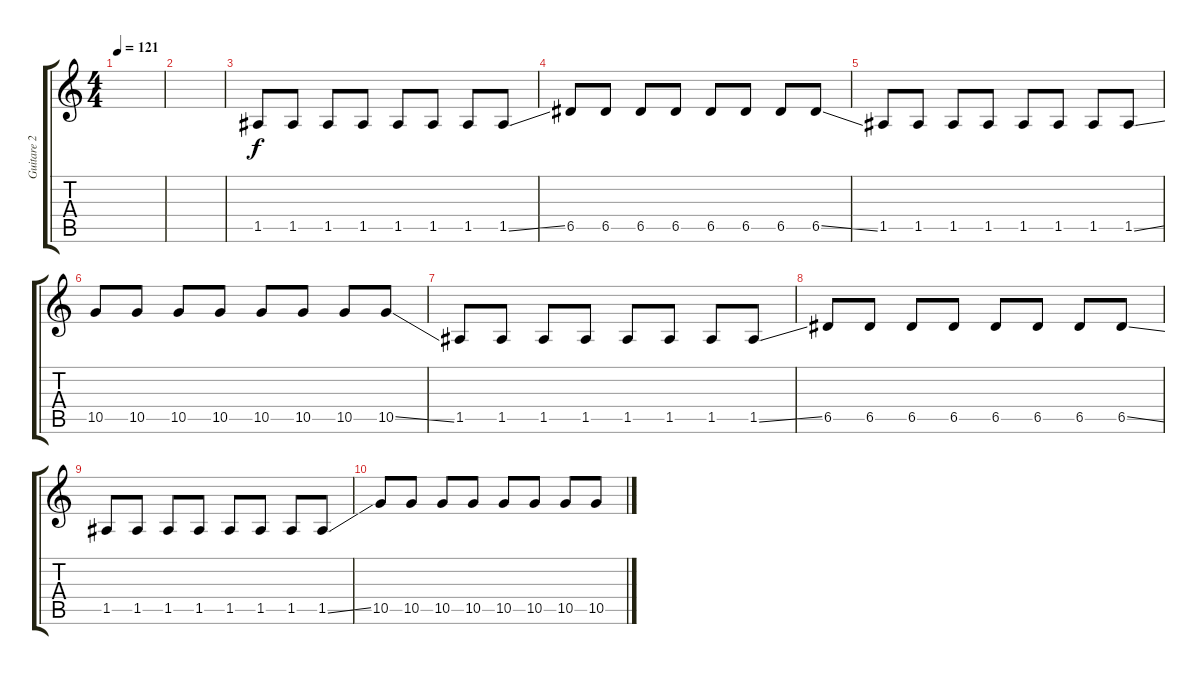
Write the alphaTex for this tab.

\track ("Guitare 2" "Guitare 2") {instrument overdrivenguitar}
\staff {score tabs}
\tuning (E4 B3 G3 D3 A2 E2) {hide}
\ts (4 4)
\tempo 121
\clef g2
\ks c
|
|
1.5.8 1.5.8 1.5.8 1.5.8 1.5.8 1.5.8 1.5.8 1.5{ss}.8 |
6.5.8 6.5.8 6.5.8 6.5.8 6.5.8 6.5.8 6.5.8 6.5{ss}.8 |
1.5.8 1.5.8 1.5.8 1.5.8 1.5.8 1.5.8 1.5.8 1.5{ss}.8 |
10.5.8 10.5.8 10.5.8 10.5.8 10.5.8 10.5.8 10.5.8 10.5{ss}.8 |
1.5.8 1.5.8 1.5.8 1.5.8 1.5.8 1.5.8 1.5.8 1.5{ss}.8 |
6.5.8 6.5.8 6.5.8 6.5.8 6.5.8 6.5.8 6.5.8 6.5{ss}.8 |
1.5.8 1.5.8 1.5.8 1.5.8 1.5.8 1.5.8 1.5.8 1.5{ss}.8 |
10.5.8 10.5.8 10.5.8 10.5.8 10.5.8 10.5.8 10.5.8 10.5.8
